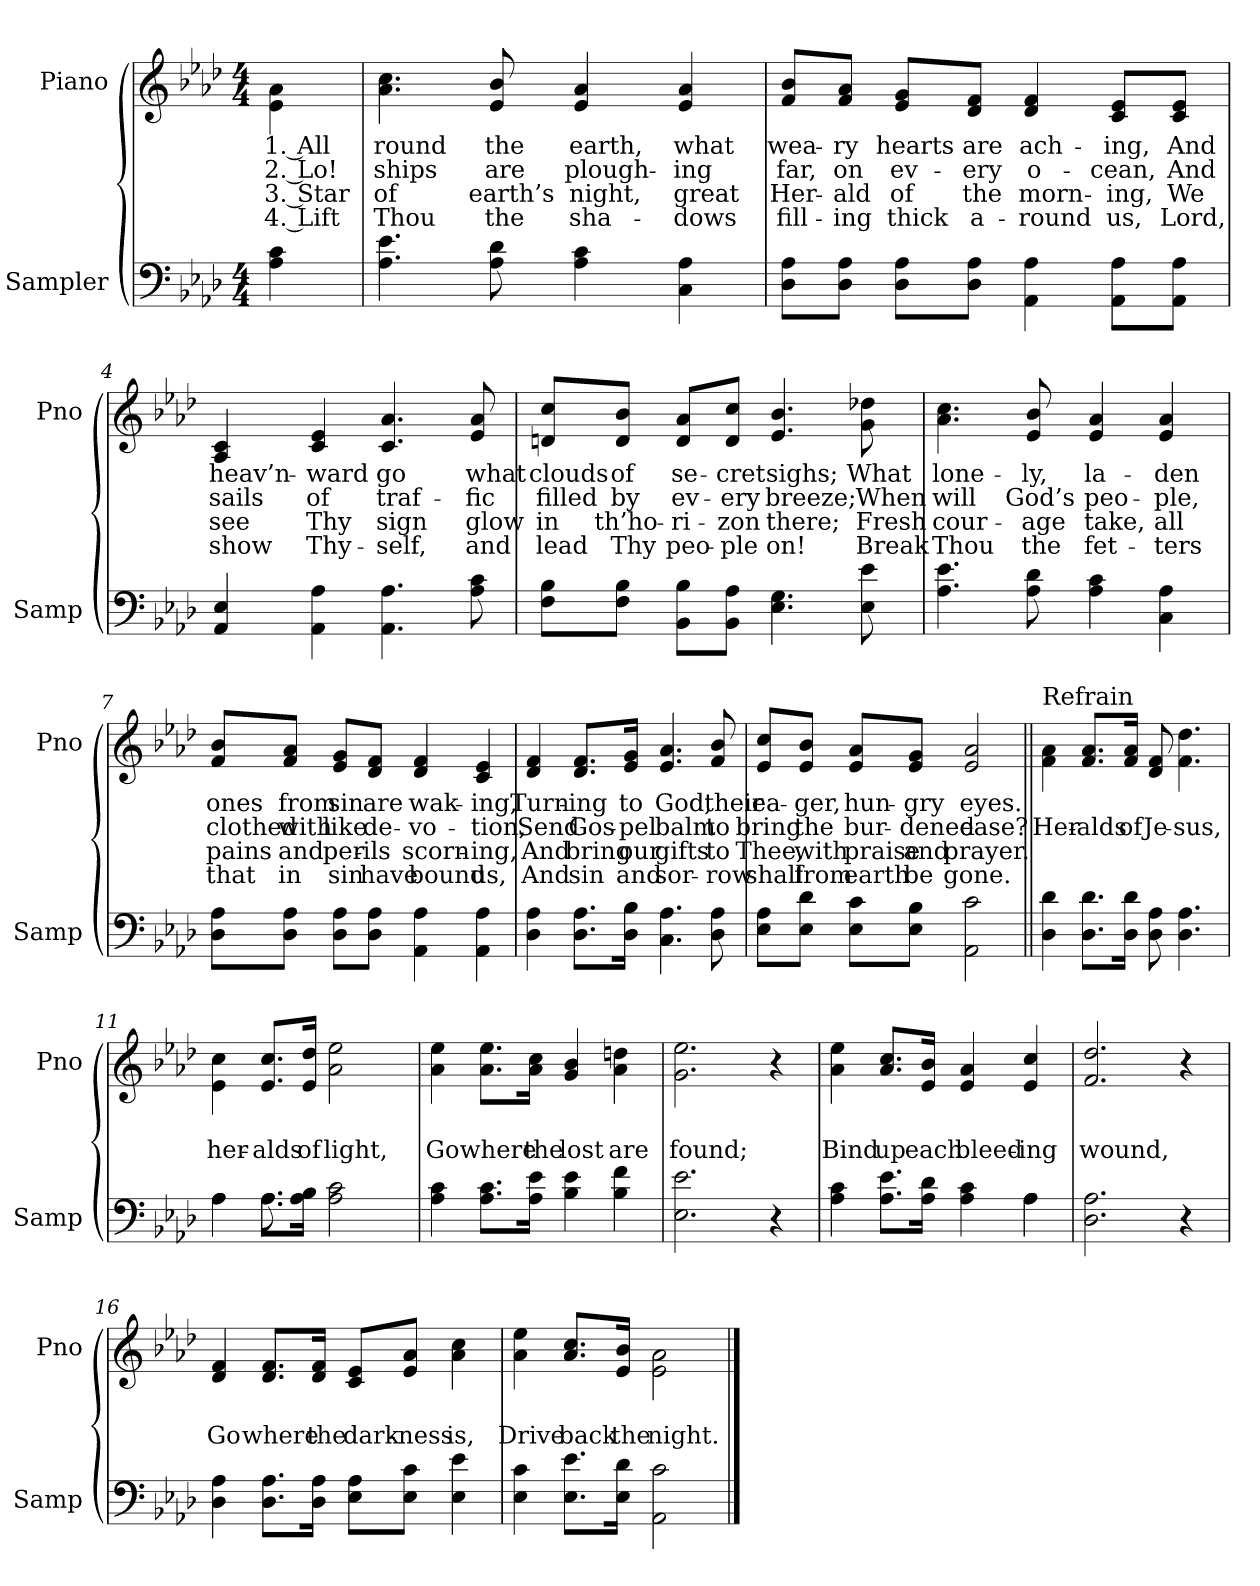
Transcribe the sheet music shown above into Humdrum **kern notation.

**kern	**kern	**text	**text	**text	**text
*part2	*part1	*part1	*part1	*part1	*part1
*staff2	*staff1	*staff1	*staff1	*staff1	*staff1
*I"Sampler	*I"Piano	*	*	*	*
*I'Samp	*I'Pno	*	*	*	*
*clefF4	*clefG2	*	*	*	*
*k[b-e-a-d-]	*k[b-e-a-d-]	*	*	*	*
*A-:	*A-:	*	*	*	*
*M4/4	*M4/4	*	*	*	*
=1	=1	=1	=1	=1	=1
4A- 4c	4e-\ 4a-\	1. All	2. Lo!	3. Star	4. Lift
=2	=2	=2	=2	=2	=2
4.A- 4.e-	4.a- 4.cc	round	ships	of	Thou
8A- 8d-	8e- 8b-	the	are	earth’s	the
4A- 4c	4e- 4a-	earth,	plough-	night,	sha-
4C 4A-	4e- 4a-	what	-ing	great	-dows
=3	=3	=3	=3	=3	=3
8D-\ 8A-\L	8f/ 8b-/L	wea-	far,	Her-	fill-
8D-\ 8A-\J	8f/ 8a-/J	-ry	on	-ald	-ing
8D-\ 8A-\L	8e-/ 8g/L	hearts	ev-	of	thick
8D-\ 8A-\J	8d-/ 8f/J	are	-ery	the	a-
4AA- 4A-	4d- 4f	ach-	o-	morn-	-round
8AA-\ 8A-\L	8c/ 8e-/L	-ing,	-cean,	-ing,	us,
8AA-\ 8A-\J	8c/ 8e-/J	And	And	We	Lord,
=4	=4	=4	=4	=4	=4
4AA- 4E-	4A- 4c	heav’n-	sails	see	show
4AA- 4A-	4c 4e-	-ward	of	Thy	Thy-
4.AA- 4.A-	4.c 4.a-	go	traf-	sign	-self,
8A- 8c	8e- 8a-	what	-fic	glow	and
=5	=5	=5	=5	=5	=5
8F\ 8B-\L	8dn/ 8cc/L	clouds	filled	in	lead
8F\ 8B-\J	8d/ 8b-/J	of	by	th’ho-	Thy
8BB-\ 8B-\L	8d/ 8a-/L	se-	ev-	-ri-	peo-
8BB-\ 8A-\J	8d/ 8cc/J	-cret	-ery	-zon	-ple
4.E- 4.G	4.e- 4.b-	sighs;	breeze;	there;	on!
8E- 8e-	8g 8dd-X	What	When	Fresh	Break
=6	=6	=6	=6	=6	=6
4.A- 4.e-	4.a- 4.cc	lone-	will	cour-	Thou
8A- 8d-	8e- 8b-	-ly,	God’s	-age	the
4A- 4c	4e- 4a-	la-	peo-	take,	fet-
4C 4A-	4e- 4a-	-den	-ple,	all	-ters
=7	=7	=7	=7	=7	=7
8D-\ 8A-\L	8f/ 8b-/L	ones	clothed	pains	that
8D-\ 8A-\J	8f/ 8a-/J	from	with	and	in
8D-\ 8A-\L	8e-/ 8g/L	sin	like	per-	sin
8D-\ 8A-\J	8d-/ 8f/J	are	de-	-ils	have
4AA- 4A-	4d- 4f	wak-	-vo-	scorn-	bound
4AA- 4A-	4c 4e-	-ing,	-tion,	-ing,	us,
=8	=8	=8	=8	=8	=8
4D- 4A-	4d- 4f	Turn-	Send	And	And
8.D-\ 8.A-\L	8.d-/ 8.f/L	-ing	Gos-	bring	sin
16D-\ 16B-\Jk	16e-/ 16g/Jk	to	-pel	our	and
4.C 4.A-	4.e- 4.a-	God,	balm	gifts	sor-
8D- 8A-	8f 8b-	their	to	to	-row
=9	=9	=9	=9	=9	=9
8E-\ 8A-\L	8e-/ 8cc/L	ea-	bring	Thee,	shall
8E-\ 8d-\J	8e-/ 8b-/J	-ger,	the	with	from
8E-\ 8c\L	8e-/ 8a-/L	hun-	bur-	praise	earth
8E-\ 8B-\J	8e-/ 8g/J	-gry	-dened	and	be
2AA- 2c	2e- 2a-	eyes.	ease?	prayer.	gone.
=10||	=10||	=10||	=10||	=10||	=10||
!	!LO:TX:t=Refrain	!	!	!	!
4D- 4d-	4f\ 4a-\	.	Her-	.	.
8.D-\ 8.d-\L	8.f/ 8.a-/L	.	-alds	.	.
16D-\ 16d-\Jk	16f/ 16a-/Jk	.	of	.	.
8D- 8A-	8d- 8f	.	Je-	.	.
4.D- 4.A-	4.f\ 4.dd-\	.	-sus,	.	.
=11	=11	=11	=11	=11	=11
*^	*	*	*	*	*
4A-\	4A-	4e-\ 4cc\	.	her-	.	.
8.A-\L	8.A-	8.e-/ 8.cc/L	.	-alds	.	.
16A-\ 16B-\Jk	2ryy	16e-/ 16dd-/Jk	.	of	.	.
2A- 2c	.	2a- 2ee-	.	light,	.	.
.	16ryy	.	.	.	.	.
*v	*v	*	*	*	*	*
=12	=12	=12	=12	=12	=12
4A- 4c	4a- 4ee-	.	Go	.	.
8.A-\ 8.c\L	8.a-\ 8.ee-\L	.	where	.	.
16A-\ 16e-\Jk	16a-\ 16cc\Jk	.	the	.	.
4B- 4e-	4g 4b-	.	lost	.	.
4B- 4f	4a- 4ddn	.	are	.	.
=13	=13	=13	=13	=13	=13
2.E- 2.e-	2.g 2.ee-	.	found;	.	.
4r	4r	.	.	.	.
=14	=14	=14	=14	=14	=14
*^	*	*	*	*	*
4A- 4c	2.ryy	4a- 4ee-	.	Bind	.	.
8.A-\ 8.e-\L	.	8.a-/ 8.cc/L	.	up	.	.
16A-\ 16d-\Jk	.	16e-/ 16b-/Jk	.	each	.	.
4A- 4c	.	4e- 4a-	.	bleed-	.	.
4A-\	4A-	4e- 4cc	.	-ing	.	.
*v	*v	*	*	*	*	*
=15	=15	=15	=15	=15	=15
2.D- 2.A-	2.f 2.dd-	.	wound,	.	.
4r	4r	.	.	.	.
=16	=16	=16	=16	=16	=16
4D- 4A-	4d- 4f	.	Go	.	.
8.D-\ 8.A-\L	8.d-/ 8.f/L	.	where	.	.
16D-\ 16A-\Jk	16d-/ 16f/Jk	.	the	.	.
8E-\ 8A-\L	8c/ 8e-/L	.	dark-	.	.
8E-\ 8c\J	8e-/ 8a-/J	.	-ness	.	.
4E- 4e-	4a- 4cc	.	is,	.	.
=17	=17	=17	=17	=17	=17
4E- 4c	4a- 4ee-	.	Drive	.	.
8.E-\ 8.e-\L	8.a-/ 8.cc/L	.	back	.	.
16E-\ 16d-\Jk	16e-/ 16b-/Jk	.	the	.	.
2AA- 2c	2e-\ 2a-\	.	night.	.	.
==	==	==	==	==	==
*-	*-	*-	*-	*-	*-
